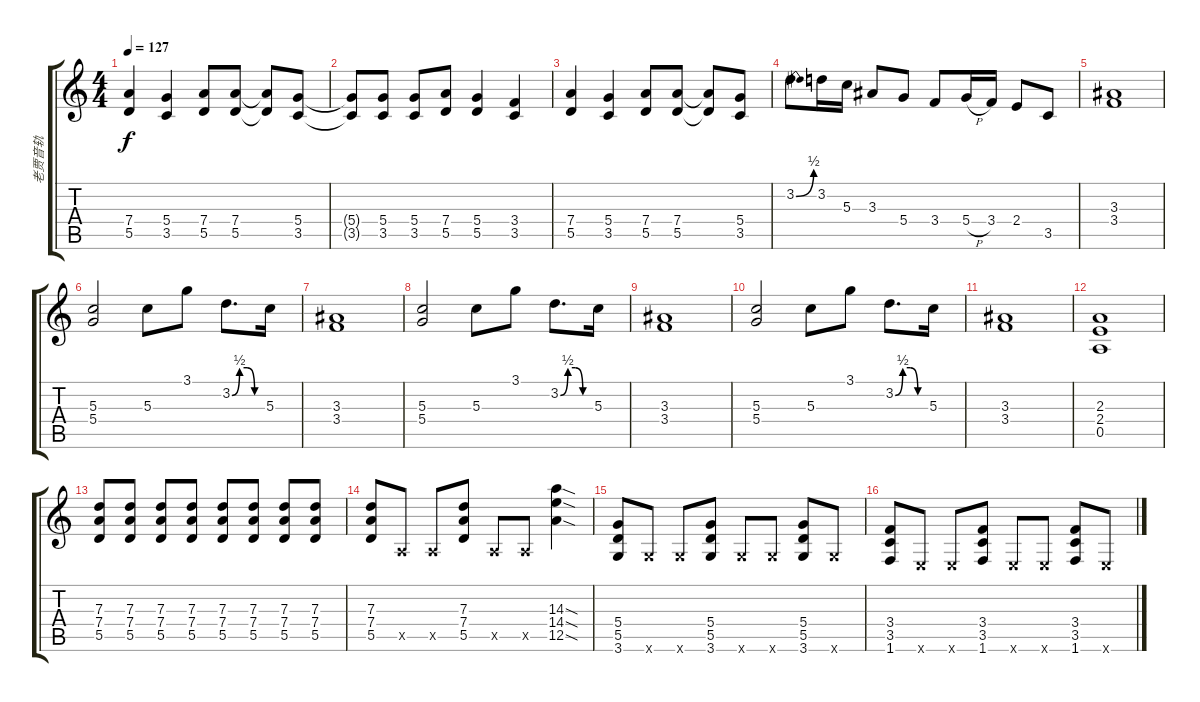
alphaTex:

\track ("老贾音轨" "老贾音轨") {instrument overdrivenguitar}
\staff {score tabs}
\tuning (E4 B3 G3 D3 A2 E2) {hide}
\ts (4 4)
\tempo 127
\clef g2
\ks c
(7.4 5.5).4{dy f} (5.4 3.5).4 (7.4 5.5).8 (7.4 5.5).8 (7.4{t} 5.5{t}).8 (5.4 3.5).8 |
(5.4{t} 3.5{t}).8 (5.4 3.5).8 (5.4 3.5).8 (7.4 5.5).8 (5.4 5.5).4 (3.4 3.5).4 |
(7.4 5.5).4 (5.4 3.5).4 (7.4 5.5).8 (7.4 5.5).8 (7.4{t} 5.5{t}).8 (5.4 3.5).8 |
3.2{be (bend 0 0 60 2)}.8 3.2.16 5.3.16 3.3.8 5.4.8 3.4.8 5.4{h}.16 3.4.16 2.4.8 3.5.8 |
(3.3 3.4).1 |
(5.3 5.4).2 5.3.8 3.1.8 3.2{be (custom 0 0 15 2 30 2 45 0 60 0)}.8{d} 5.3.16 |
(3.3 3.4).1 |
(5.3 5.4).2 5.3.8 3.1.8 3.2{be (custom 0 0 15 2 30 2 45 0 60 0)}.8{d} 5.3.16 |
(3.3 3.4).1 |
(5.3 5.4).2 5.3.8 3.1.8 3.2{be (custom 0 0 15 2 30 2 45 0 60 0)}.8{d} 5.3.16 |
(3.3 3.4).1 |
(2.3 2.4 0.5).1 |
(7.3 7.4 5.5).8 (7.3 7.4 5.5).8 (7.3 7.4 5.5).8 (7.3 7.4 5.5).8 (7.3 7.4 5.5).8 (7.3 7.4 5.5).8 (7.3 7.4 5.5).8 (7.3 7.4 5.5).8 |
(7.3 7.4 5.5).8 0.5{x}.8 0.5{x}.8 (7.3 7.4 5.5).8 0.5{x}.8 0.5{x}.8 (14.3{sod} 14.4{sod} 12.5{sod}).4 |
(5.4 5.5 3.6).8 3.6{x}.8 3.6{x}.8 (5.4 5.5 3.6).8 3.6{x}.8 3.6{x}.8 (5.4 5.5 3.6).8 3.6{x}.8 |
(3.4 3.5 1.6).8 0.6{x}.8 0.6{x}.8 (3.4 3.5 1.6).8 0.6{x}.8 0.6{x}.8 (3.4 3.5 1.6).8 0.6{x}.8
